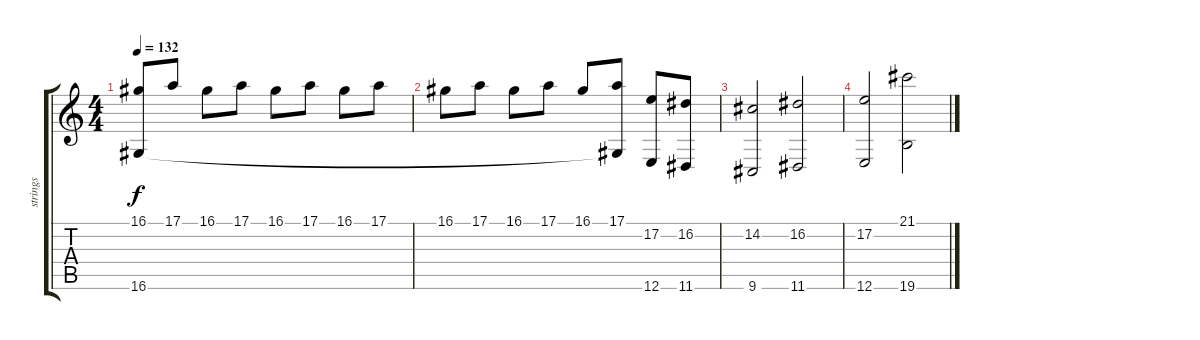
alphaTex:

\track ("strings" "strings") {instrument stringensemble1}
\staff {score tabs}
\tuning (E4 B3 G3 D3 A2 E2) {hide}
\ts (4 4)
\tempo 132
\clef g2
\ks c
(16.1 16.6).8{dy f} 17.1.8 16.1.8 17.1.8 16.1.8 17.1.8 16.1.8 17.1.8 |
16.1.8 17.1.8 16.1.8 17.1.8 16.1.8 (17.1 16.6{t}).8 (17.2 12.6).8 (16.2 11.6).8 |
(14.2 9.6).2 (16.2 11.6).2 |
(17.2 12.6).2 (21.1 19.6).2
